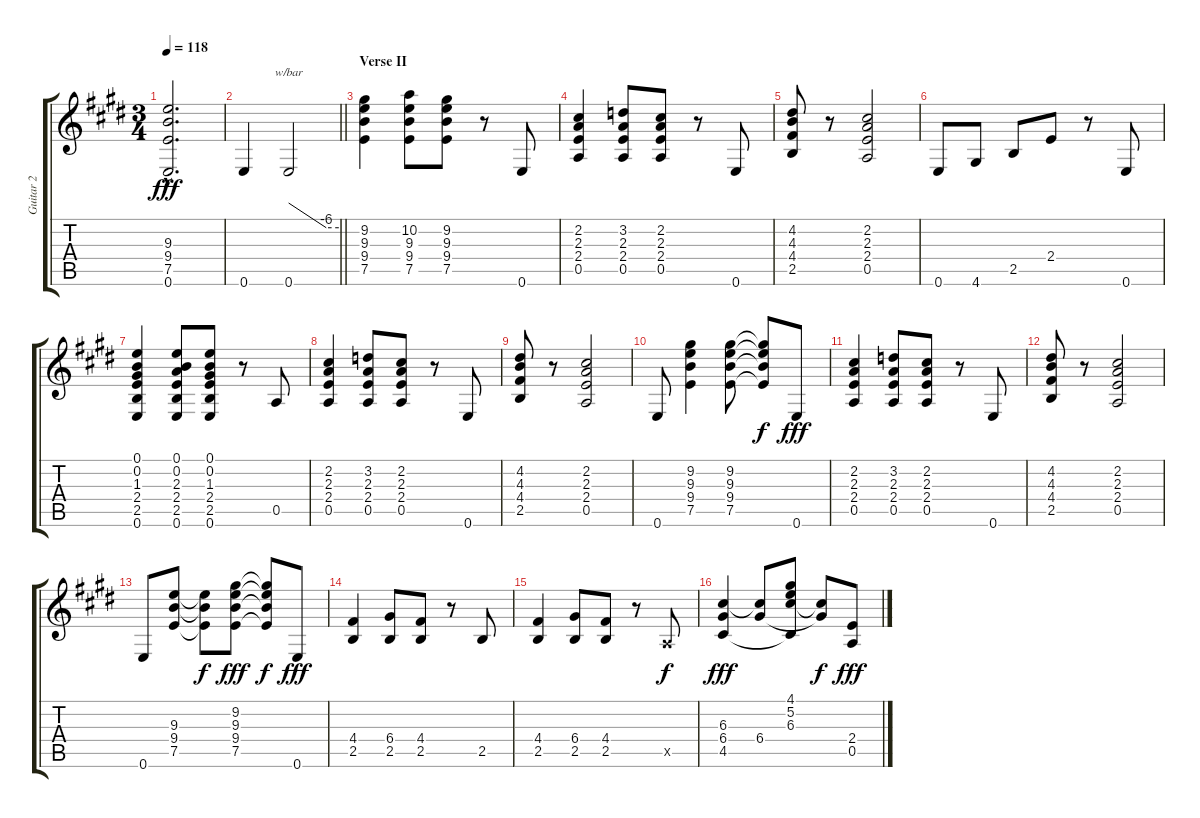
\track ("Guitar 2" "Guitar 2") {instrument distortionguitar}
\staff {score tabs}
\tuning (E4 B3 G3 D3 A2 E2) {hide}
\ts (3 4)
\tempo 118
\clef g2
\ks e
(9.3{hac} 9.4{hac} 7.5{hac} 0.6{hac}).2{d dy fff} |
\barLineRight lightlight
0.6.4 0.6.2{tbe (custom default 0 0 45 -24 60 -24)} |
\section ("" "Verse II")
(9.2 9.3 9.4 7.5).4 (10.2 9.3 9.4 7.5).8 (9.2 9.3 9.4 7.5).8 r.8 0.6.8 |
(2.2 2.3 2.4 0.5).4 (3.2 2.3 2.4 0.5).8 (2.2 2.3 2.4 0.5).8 r.8 0.6.8 |
(4.2 4.3 4.4 2.5).8 r.8 (2.2 2.3 2.4 0.5).2 |
0.6.8 4.6.8 2.5.8 2.4.8 r.8 0.6.8 |
(0.1 0.2 1.3 2.4 2.5 0.6).4 (0.1 0.2 2.3 2.4 2.5 0.6).8 (0.1 0.2 1.3 2.4 2.5 0.6).8 r.8 0.5.8 |
(2.2 2.3 2.4 0.5).4 (3.2 2.3 2.4 0.5).8 (2.2 2.3 2.4 0.5).8 r.8 0.6.8 |
(4.2 4.3 4.4 2.5).8 r.8 (2.2 2.3 2.4 0.5).2 |
0.6.8 (9.2 9.3 9.4 7.5).4 (9.2 9.3 9.4 7.5).8 (9.2{t} 9.3{t} 9.4{t} 7.5{t}).8{dy f} 0.6.8{dy fff} |
(2.2 2.3 2.4 0.5).4 (3.2 2.3 2.4 0.5).8 (2.2 2.3 2.4 0.5).8 r.8 0.6.8 |
(4.2 4.3 4.4 2.5).8 r.8 (2.2 2.3 2.4 0.5).2 |
0.6.8 (9.3 9.4 7.5).8 (9.3{t} 9.4{t} 7.5{t}).8{dy f} (9.2 9.3 9.4 7.5).8{dy fff} (9.2{t} 9.3{t} 9.4{t} 7.5{t}).8{dy f} 0.6.8{dy fff} |
(4.4 2.5).4 (6.4 2.5).8 (4.4 2.5).8 r.8 2.5.8 |
(4.4 2.5).4 (6.4 2.5).8 (4.4 2.5).8 r.8 0.5{x}.8{dy f} |
(6.3 6.4 4.5).4{dy fff} (6.3{t} 6.4).8 (4.1 5.2 6.3 4.5{t}).8 (6.3{t} 6.4{t}).8{dy f} (2.4 0.5).8{dy fff}
